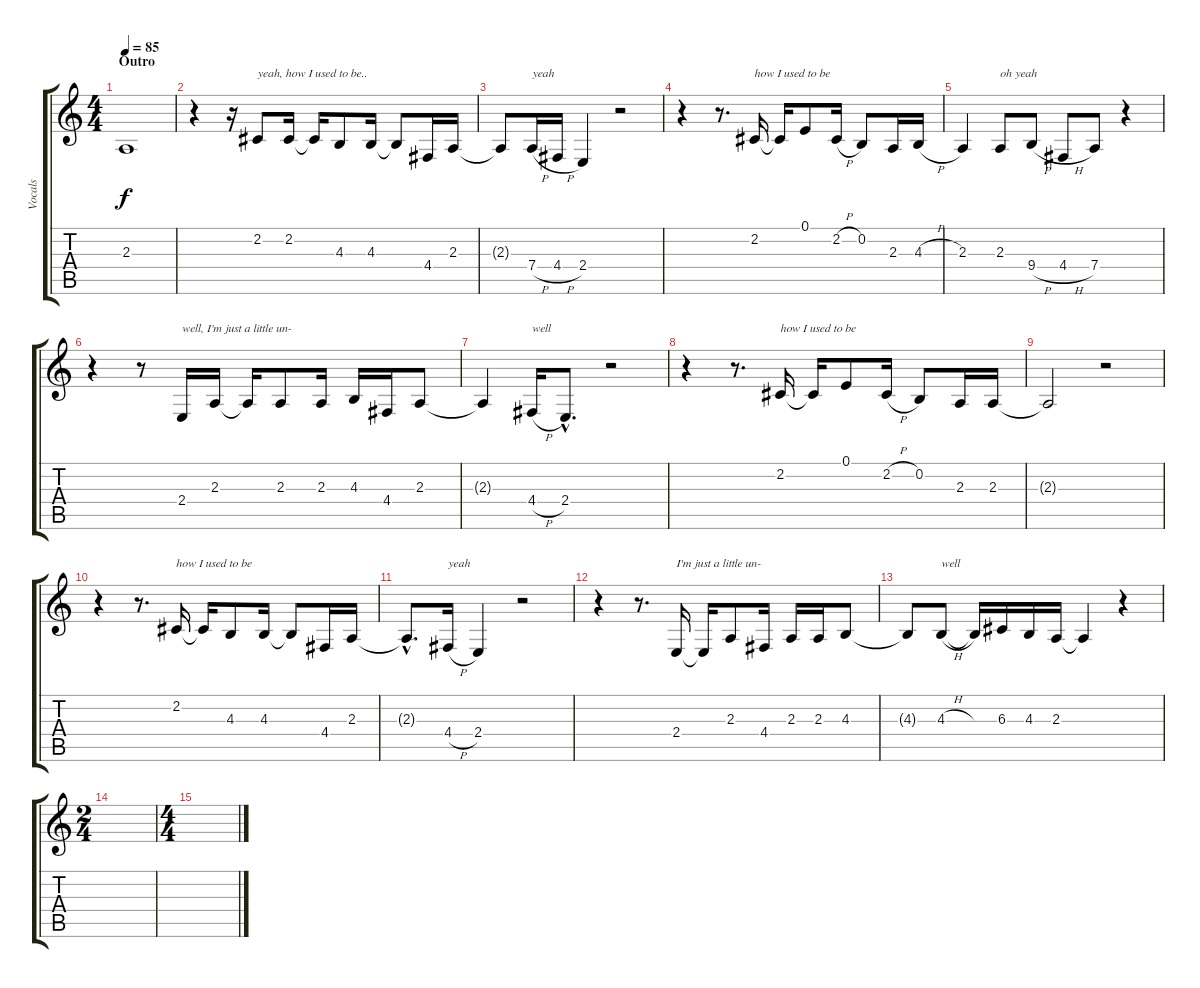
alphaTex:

\track ("Vocals" "Vocals") {instrument oboe}
\staff {score tabs}
\tuning (E4 B3 G3 D3 A2 E2) {hide}
\ts (4 4)
\section ("" "Outro")
\tempo 85
\clef g2
\ks c
2.3{t}.1{dy f} |
r.4 r.16 2.2.8{txt "yeah, how I used to be.."} 2.2.16 2.2{t}.16 4.3.8 4.3.16 4.3{t}.8 4.4.16 2.3.16 |
2.3{t}.8 7.4{h}.16{txt "yeah"} 4.4{h}.16 2.4.4 r.2 |
r.4 r.8{d} 2.2.16{txt "how I used to be"} 2.2{t}.16 0.1.8 2.2{h}.16 0.2.8 2.3.16 4.3{h}.16 |
2.3.4 2.3.8{txt "oh yeah"} 9.4{h}.8 4.4{h}.8 7.4.8 r.4 |
r.4 r.8 2.4.16{txt "well, I'm just a little un-"} 2.3.16 2.3{t}.16 2.3.8 2.3.16 4.3.16 4.4.16 2.3.8 |
2.3{t}.4 4.4{h}.16{txt "well"} 2.4{hac}.8{d} r.2 |
r.4 r.8{d} 2.2.16{txt "how I used to be"} 2.2{t}.16 0.1.8 2.2{h}.16 0.2.8 2.3.16 2.3.16 |
2.3{t}.2 r.2 |
r.4{volume 8} r.8{d} 2.2.16{txt "how I used to be"} 2.2{t}.16 4.3.8 4.3.16 4.3{t}.8 4.4.16 2.3.16 |
2.3{hac t}.8{d} 4.4{h}.16{txt "yeah"} 2.4.4 r.2 |
r.4{volume 3} r.8{d} 2.4.16{txt "I'm just a little un-"} 2.4{t}.16 2.3.8 4.4.16 2.3.16 2.3.16 4.3.8 |
4.3{t}.8 4.3{h}.8{txt "well"} 4.3{t}.16 6.3.16 4.3.16 2.3.16 2.3{t}.4 r.4 |
\ts (2 4)
|
\ts (4 4)
